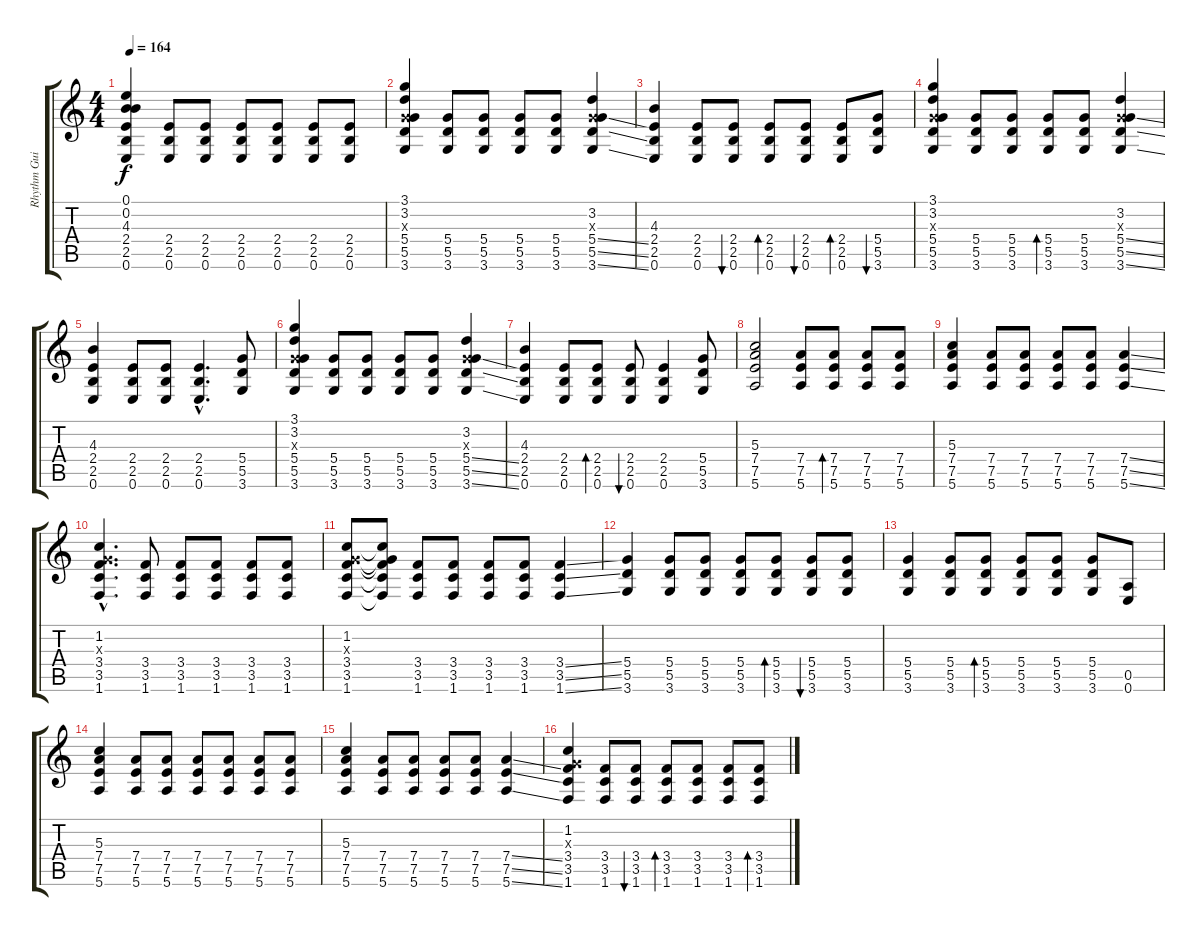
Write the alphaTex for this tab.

\track ("Rhythm Guitar" "Rhythm Gui") {instrument distortionguitar}
\staff {score tabs}
\tuning (E4 B3 G3 D3 A2 E2) {hide}
\ts (4 4)
\tempo 164
\clef g2
\ks c
(0.1 0.2 4.3 2.4 2.5 0.6).4{dy f} (2.4 2.5 0.6).8 (2.4 2.5 0.6).8 (2.4 2.5 0.6).8 (2.4 2.5 0.6).8 (2.4 2.5 0.6).8 (2.4 2.5 0.6).8 |
(3.1 3.2 0.3{x} 5.4 5.5 3.6).4 (5.4 5.5 3.6).8 (5.4 5.5 3.6).8 (5.4 5.5 3.6).8 (5.4 5.5 3.6).8 (3.2 0.3{x} 5.4{ss} 5.5{ss} 3.6{ss}).4 |
(4.3 2.4 2.5 0.6).4 (2.4 2.5 0.6).8 (2.4 2.5 0.6).8{bu 240} (2.4 2.5 0.6).8{bd 240} (2.4 2.5 0.6).8{bu 240} (2.4 2.5 0.6).8{bd 240} (5.4 5.5 3.6).8{bu 240} |
(3.1 3.2 0.3{x} 5.4 5.5 3.6).4 (5.4 5.5 3.6).8 (5.4 5.5 3.6).8 (5.4 5.5 3.6).8{bd 240} (5.4 5.5 3.6).8 (3.2 0.3{x} 5.4{ss} 5.5{ss} 3.6{ss}).4 |
(4.3 2.4 2.5 0.6).4 (2.4 2.5 0.6).8 (2.4 2.5 0.6).8 (2.4{hac} 2.5{hac} 0.6{hac}).4{d} (5.4 5.5 3.6).8 |
(3.1 3.2 0.3{x} 5.4 5.5 3.6).4 (5.4 5.5 3.6).8 (5.4 5.5 3.6).8 (5.4 5.5 3.6).8 (5.4 5.5 3.6).8 (3.2 0.3{x} 5.4{ss} 5.5{ss} 3.6{ss}).4 |
(4.3 2.4 2.5 0.6).4 (2.4 2.5 0.6).8 (2.4 2.5 0.6).8{bd 240} (2.4 2.5 0.6).8{bu 240} (2.4 2.5 0.6).4 (5.4 5.5 3.6).8 |
(5.3 7.4 7.5 5.6).2 (7.4 7.5 5.6).8 (7.4 7.5 5.6).8{bd 240} (7.4 7.5 5.6).8 (7.4 7.5 5.6).8 |
(5.3 7.4 7.5 5.6).4 (7.4 7.5 5.6).8 (7.4 7.5 5.6).8 (7.4 7.5 5.6).8 (7.4 7.5 5.6).8 (7.4{ss} 7.5{ss} 5.6{ss}).4 |
(1.2{hac} 0.3{hac x} 3.4{hac} 3.5{hac} 1.6{hac}).4{d} (3.4 3.5 1.6).8 (3.4 3.5 1.6).8 (3.4 3.5 1.6).8 (3.4 3.5 1.6).8 (3.4 3.5 1.6).8 |
(1.2 0.3{x} 3.4 3.5 1.6).8 (1.2{t} 0.3{t} 3.4{t} 3.5{t} 1.6{t}).8 (3.4 3.5 1.6).8 (3.4 3.5 1.6).8 (3.4 3.5 1.6).8 (3.4 3.5 1.6).8 (3.4{ss} 3.5{ss} 1.6{ss}).4 |
(5.4 5.5 3.6).4 (5.4 5.5 3.6).8 (5.4 5.5 3.6).8 (5.4 5.5 3.6).8 (5.4 5.5 3.6).8{bd 240} (5.4 5.5 3.6).8{bu 240} (5.4 5.5 3.6).8 |
(5.4 5.5 3.6).4 (5.4 5.5 3.6).8 (5.4 5.5 3.6).8{bd 240} (5.4 5.5 3.6).8 (5.4 5.5 3.6).8 (5.4 5.5 3.6).8 (0.5 0.6).8 |
(5.3 7.4 7.5 5.6).4 (7.4 7.5 5.6).8 (7.4 7.5 5.6).8 (7.4 7.5 5.6).8 (7.4 7.5 5.6).8 (7.4 7.5 5.6).8 (7.4 7.5 5.6).8 |
(5.3 7.4 7.5 5.6).4 (7.4 7.5 5.6).8 (7.4 7.5 5.6).8 (7.4 7.5 5.6).8 (7.4 7.5 5.6).8 (7.4{ss} 7.5{ss} 5.6{ss}).4 |
(1.2 0.3{x} 3.4 3.5 1.6).4 (3.4 3.5 1.6).8 (3.4 3.5 1.6).8{bu 240} (3.4 3.5 1.6).8{bd 240} (3.4 3.5 1.6).8 (3.4 3.5 1.6).8 (3.4 3.5 1.6).8{bd 240}
